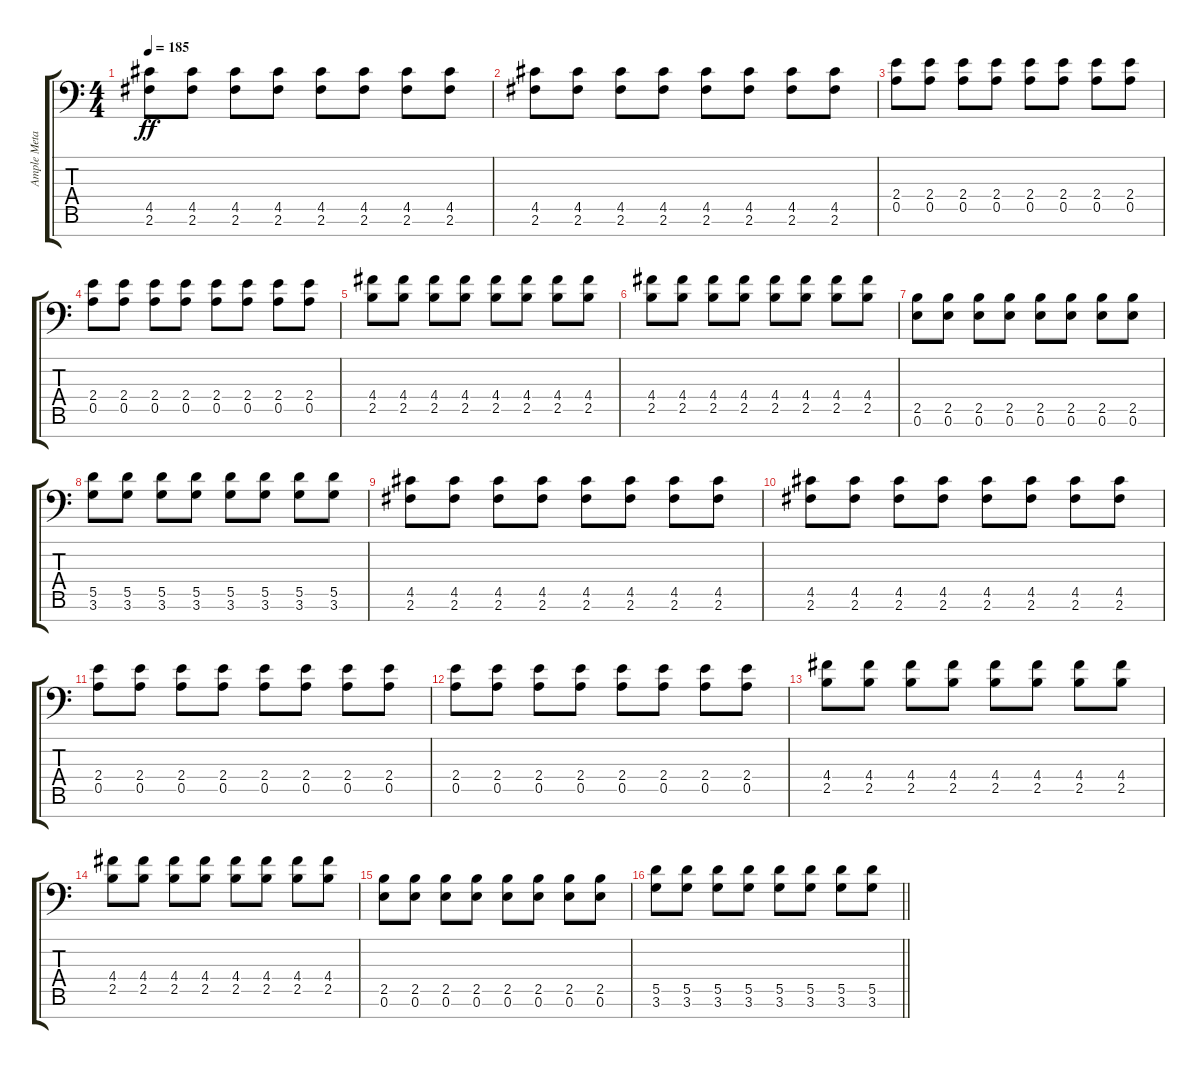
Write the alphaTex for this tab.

\track ("Ample Metal Hellrazer 01" "Ample Meta") {instrument distortionguitar}
\staff {score tabs}
\tuning (E4 B3 G3 D3 A2 E2 A1) {hide}
\ts (4 4)
\tempo 185
\clef f4
\ks c
(4.5 2.6).8{dy ff} (4.5 2.6).8 (4.5 2.6).8 (4.5 2.6).8 (4.5 2.6).8 (4.5 2.6).8 (4.5 2.6).8 (4.5 2.6).8 |
(4.5 2.6).8 (4.5 2.6).8 (4.5 2.6).8 (4.5 2.6).8 (4.5 2.6).8 (4.5 2.6).8 (4.5 2.6).8 (4.5 2.6).8 |
(2.4 0.5).8 (2.4 0.5).8 (2.4 0.5).8 (2.4 0.5).8 (2.4 0.5).8 (2.4 0.5).8 (2.4 0.5).8 (2.4 0.5).8 |
(2.4 0.5).8 (2.4 0.5).8 (2.4 0.5).8 (2.4 0.5).8 (2.4 0.5).8 (2.4 0.5).8 (2.4 0.5).8 (2.4 0.5).8 |
(4.4 2.5).8 (4.4 2.5).8 (4.4 2.5).8 (4.4 2.5).8 (4.4 2.5).8 (4.4 2.5).8 (4.4 2.5).8 (4.4 2.5).8 |
(4.4 2.5).8 (4.4 2.5).8 (4.4 2.5).8 (4.4 2.5).8 (4.4 2.5).8 (4.4 2.5).8 (4.4 2.5).8 (4.4 2.5).8 |
(2.5 0.6).8 (2.5 0.6).8 (2.5 0.6).8 (2.5 0.6).8 (2.5 0.6).8 (2.5 0.6).8 (2.5 0.6).8 (2.5 0.6).8 |
(5.5 3.6).8 (5.5 3.6).8 (5.5 3.6).8 (5.5 3.6).8 (5.5 3.6).8 (5.5 3.6).8 (5.5 3.6).8 (5.5 3.6).8 |
(4.5 2.6).8 (4.5 2.6).8 (4.5 2.6).8 (4.5 2.6).8 (4.5 2.6).8 (4.5 2.6).8 (4.5 2.6).8 (4.5 2.6).8 |
(4.5 2.6).8 (4.5 2.6).8 (4.5 2.6).8 (4.5 2.6).8 (4.5 2.6).8 (4.5 2.6).8 (4.5 2.6).8 (4.5 2.6).8 |
(2.4 0.5).8 (2.4 0.5).8 (2.4 0.5).8 (2.4 0.5).8 (2.4 0.5).8 (2.4 0.5).8 (2.4 0.5).8 (2.4 0.5).8 |
(2.4 0.5).8 (2.4 0.5).8 (2.4 0.5).8 (2.4 0.5).8 (2.4 0.5).8 (2.4 0.5).8 (2.4 0.5).8 (2.4 0.5).8 |
(4.4 2.5).8 (4.4 2.5).8 (4.4 2.5).8 (4.4 2.5).8 (4.4 2.5).8 (4.4 2.5).8 (4.4 2.5).8 (4.4 2.5).8 |
(4.4 2.5).8 (4.4 2.5).8 (4.4 2.5).8 (4.4 2.5).8 (4.4 2.5).8 (4.4 2.5).8 (4.4 2.5).8 (4.4 2.5).8 |
(2.5 0.6).8 (2.5 0.6).8 (2.5 0.6).8 (2.5 0.6).8 (2.5 0.6).8 (2.5 0.6).8 (2.5 0.6).8 (2.5 0.6).8 |
\barLineRight lightlight
(5.5 3.6).8 (5.5 3.6).8 (5.5 3.6).8 (5.5 3.6).8 (5.5 3.6).8 (5.5 3.6).8 (5.5 3.6).8 (5.5 3.6).8
